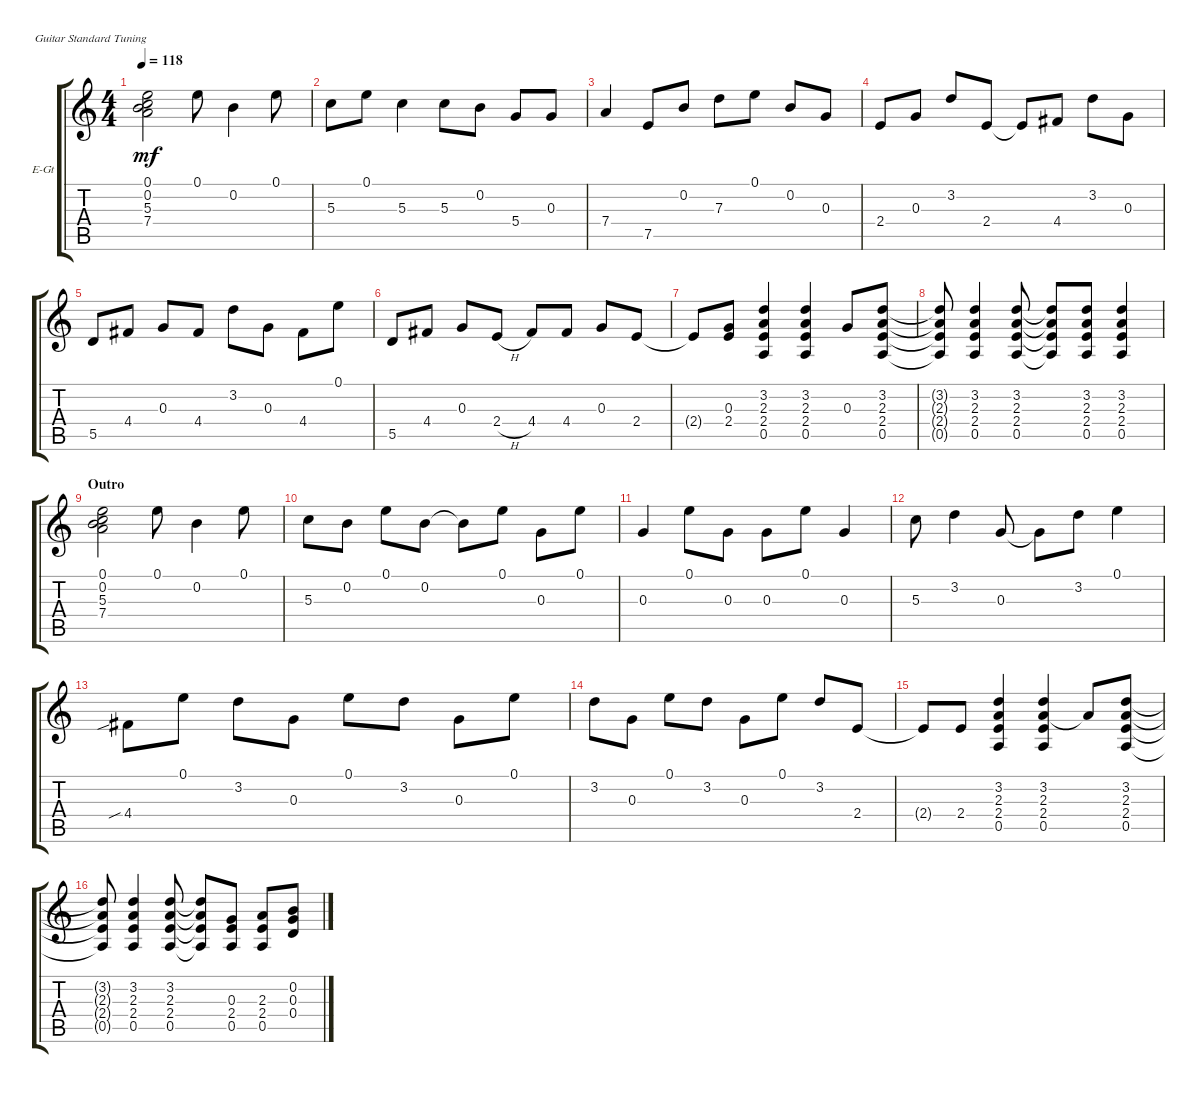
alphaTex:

\defaultSystemsLayout 4
\bracketExtendMode groupsimilarinstruments
\firstSystemTrackNameOrientation horizontal
\otherSystemsTrackNameOrientation horizontal
\track ("Electric Guitar" "E-Gt") {instrument electricguitarclean}
\staff {score tabs}
\tuning (E4 B3 G3 D3 A2 E2)
\ts (4 4)
\tempo 118
\clef g2
\ks c
(7.4 5.3 0.2 0.1).2{dy mf} 0.1.8 0.2.4 0.1.8 |
5.3.8 0.1.8 5.3.4 5.3.8 0.2.8 5.4.8 0.3.8 |
7.4.4 7.5.8 0.2.8 7.3.8 0.1.8 0.2.8 0.3.8 |
2.4.8 0.3.8 3.2.8 2.4.8 2.4{t}.8 4.4.8 3.2.8 0.3.8 |
5.5.8 4.4.8 0.3.8 4.4.8 3.2.8 0.3.8 4.4.8 0.1.8 |
5.5.8 4.4.8 0.3.8 2.4{h}.8 4.4.8 4.4.8 0.3.8 2.4.8 |
2.4{t}.8 (2.4 0.3).8 (0.5 2.4 2.3 3.2).4 (0.5 2.4 2.3 3.2).4 0.3.8 (0.5 2.4 2.3 3.2).8 |
(0.5{t} 2.4{t} 2.3{t} 3.2{t}).8 (0.5 2.4 2.3 3.2).4 (0.5 2.4 2.3 3.2).8 (0.5{t} 2.4{t} 2.3{t} 3.2{t}).8 (0.5 2.4 2.3 3.2).8 (0.5 2.4 2.3 3.2).4 |
\section ("" "Outro")
(7.4 5.3 0.2 0.1).2 0.1.8 0.2.4 0.1.8 |
5.3.8 0.2.8 0.1.8 0.2.8 0.2{t}.8 0.1.8 0.3.8 0.1.8 |
0.3.4 0.1.8 0.3.8 0.3.8 0.1.8 0.3.4 |
5.3.8 3.2.4 0.3.8 0.3{t}.8 3.2.8 0.1.4 |
4.4{sib}.8 0.1.8 3.2.8 0.3.8 0.1.8 3.2.8 0.3.8 0.1.8 |
3.2.8 0.3.8 0.1.8 3.2.8 0.3.8 0.1.8 3.2.8 2.4.8 |
2.4{t}.8 2.4.8 (0.5 2.4 2.3 3.2).4 (0.5 2.4 2.3 3.2).4 2.3{t}.8 (0.5 2.4 2.3 3.2).8 |
(0.5{t} 2.4{t} 2.3{t} 3.2{t}).8 (0.5 2.4 2.3 3.2).4 (0.5 2.4 2.3 3.2).8 (0.5{t} 2.4{t} 2.3{t} 3.2{t}).8 (0.5 2.4 0.3).8 (2.3 2.4 0.5).8 (0.4 0.3 0.2).8
